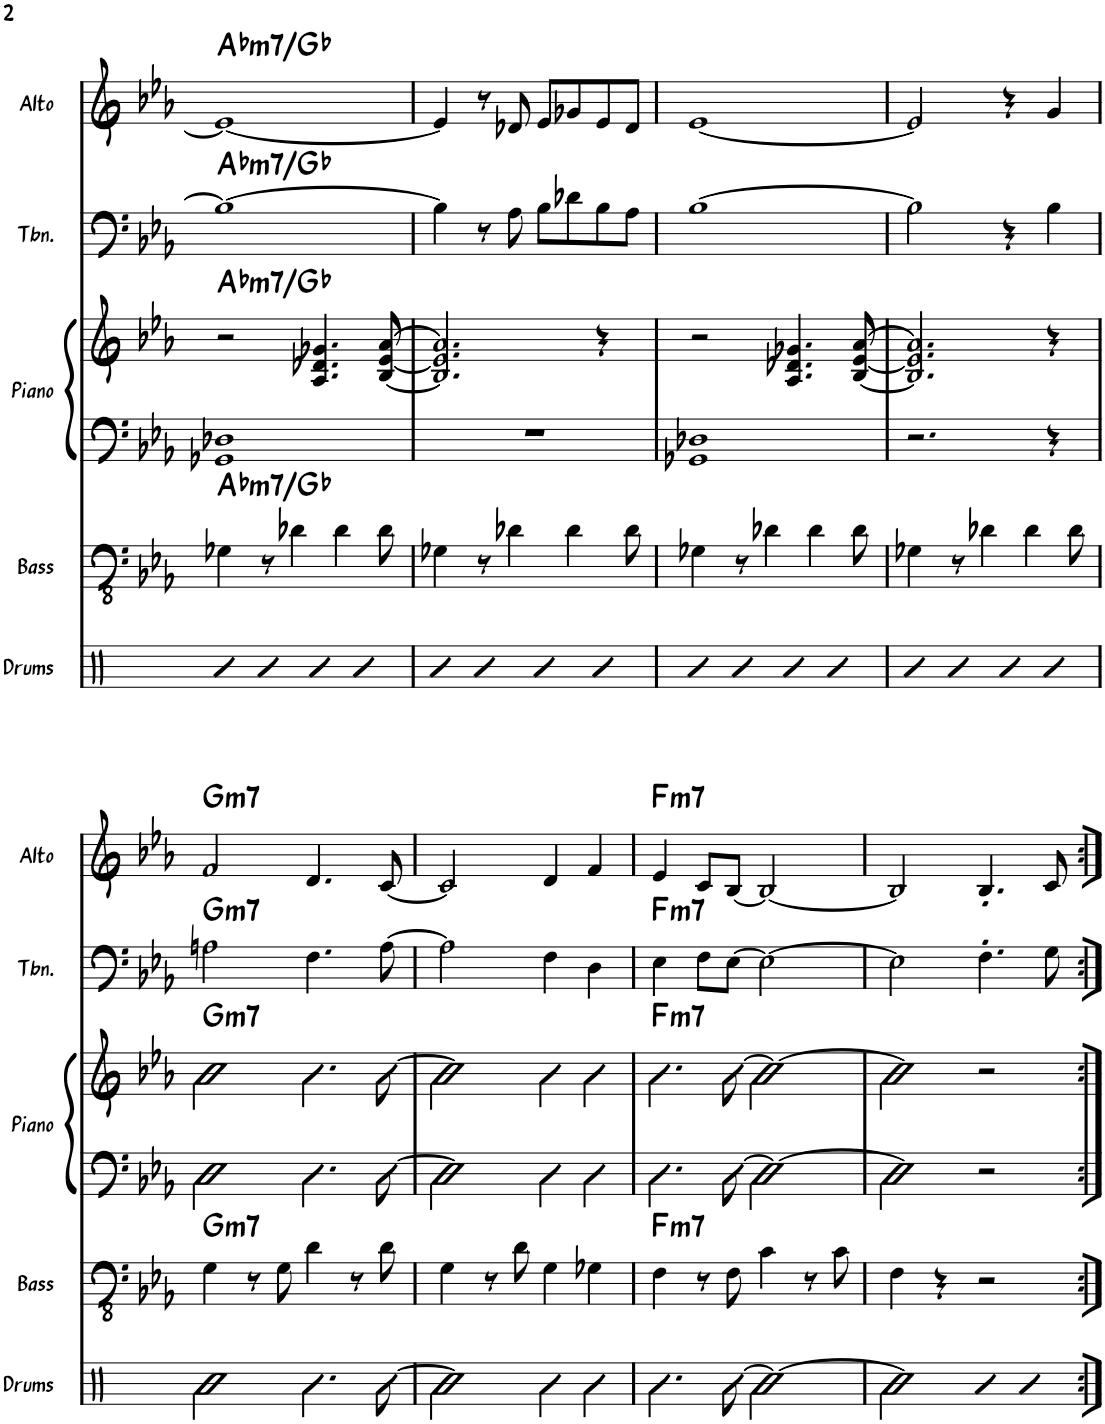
**kern	**kern	**harte	**kern	**kern	**harte	**kern	**harte	**kern	**harte
*part5	*part4	*part4	*part3	*part3	*part3	*part2	*part2	*part1	*part1
*staff6	*staff5	*	*staff4	*staff3	*	*staff2	*	*staff1	*
*I"Drums	*I"Bass	*	*I"Piano	*	*	*I"Trombone	*	*I"Alto Sax	*
*I'Drums	*I'Bass	*	*I'Piano	*	*	*I'Tbn.	*	*I'Alto	*
!!LO:PB:g=z
*clefX	*clefFv4	*	*clefF4	*clefG2	*	*clefF4	*	*clefG2	*
*	*	*	*	*	*	*	*	*Trd5c9	*
*k[]	*k[b-e-a-]	*	*k[b-e-a-]	*k[b-e-a-]	*	*k[b-e-a-]	*	*k[b-e-a-]	*
*M4/4	*M4/4	*	*M4/4	*M4/4	*	*M4/4	*	*M4/4	*
=6	=6	=6	=6	=6	=6	=6	=6	=6	=6
!	!	!LO:H:kt=m7	!	!	!LO:H:kt=m7	!	!LO:H:kt=m7	!	!LO:H:kt=m7
4R	4GG-X\	Ab:min7/b7	1GG-X 1D-X	2r	Ab:min7/b7	1B-_	Ab:min7/b7	1e-_	Ab:min7/b7
4R	8r	.	.	.	.	.	.	.	.
.	4D-X\	.	.	.	.	.	.	.	.
4R	.	.	.	4.A-/ 4.d-X/ 4.g-X/	.	.	.	.	.
.	4D-\	.	.	.	.	.	.	.	.
4R	.	.	.	.	.	.	.	.	.
.	8D-\	.	.	[8B-/ [8e-/ [8a-/	.	.	.	.	.
=7	=7	=7	=7	=7	=7	=7	=7	=7	=7
4R	4GG-X\	.	1r	2.B-/] 2.e-/] 2.a-/]	.	4B-\]	.	4e-/]	.
4R	8r	.	.	.	.	8r	.	8r	.
.	4D-X\	.	.	.	.	8A-\	.	8d-X/	.
4R	.	.	.	.	.	8B-\L	.	8e-/L	.
.	4D-\	.	.	.	.	8d-X\	.	8g-X/	.
4R	.	.	.	4r	.	8B-\	.	8e-/	.
.	8D-\	.	.	.	.	8A-\J	.	8d-/J	.
=8	=8	=8	=8	=8	=8	=8	=8	=8	=8
4R	4GG-X\	.	1GG-X 1D-X	2r	.	[1B-	.	[1e-	.
4R	8r	.	.	.	.	.	.	.	.
.	4D-X\	.	.	.	.	.	.	.	.
4R	.	.	.	4.A-/ 4.d-X/ 4.g-X/	.	.	.	.	.
.	4D-\	.	.	.	.	.	.	.	.
4R	.	.	.	.	.	.	.	.	.
.	8D-\	.	.	[8B-/ [8e-/ [8a-/	.	.	.	.	.
=9	=9	=9	=9	=9	=9	=9	=9	=9	=9
4R	4GG-X\	.	2.r	2.B-/] 2.e-/] 2.a-/]	.	2B-\]	.	2e-/]	.
4R	8r	.	.	.	.	.	.	.	.
.	4D-X\	.	.	.	.	.	.	.	.
4R	.	.	.	.	.	4r	.	4r	.
.	4D-\	.	.	.	.	.	.	.	.
4R	.	.	4r	4r	.	4B-\	.	4g/	.
.	8D-\	.	.	.	.	.	.	.	.
!!LO:LB:g=z
=10	=10	=10	=10	=10	=10	=10	=10	=10	=10
!	!	!LO:H:kt=m7	!	!	!LO:H:kt=m7	!	!LO:H:kt=m7	!	!LO:H:kt=m7
2R\	4GG\	G:min7	2f\	2f\	G:min7	2An\	G:min7	2f/	G:min7
.	8r	.	.	.	.	.	.	.	.
.	8GG\	.	.	.	.	.	.	.	.
4.R\	4D\	.	4.d\	4.d\	.	4.F\	.	4.d/	.
.	8r	.	.	.	.	.	.	.	.
[8R\	8D\	.	[8c\	[8c\	.	[8A\	.	[8c/	.
=11	=11	=11	=11	=11	=11	=11	=11	=11	=11
2R\]	4GG\	.	2c\]	2c\]	.	2A\]	.	2c/]	.
.	8r	.	.	.	.	.	.	.	.
.	8D\	.	.	.	.	.	.	.	.
4R\	4GG\	.	4d\	4d\	.	4F\	.	4d/	.
4R\	4GG-X\	.	4f\	4f\	.	4D\	.	4f/	.
=12	=12	=12	=12	=12	=12	=12	=12	=12	=12
!	!	!LO:H:kt=m7	!	!	!LO:H:kt=m7	!	!LO:H:kt=m7	!	!LO:H:kt=m7
4.R\	4FF\	F:min7	4.e-\	4.e-\	F:min7	4E-\	F:min7	4e-/	F:min7
.	8r	.	.	.	.	8F\L	.	8c/L	.
[8R\	8FF\	.	[8a-\	[8a-\	.	[8E-\J	.	[8B-/J	.
2R\_	4C\	.	2a-\_	2a-\_	.	2E-\_	.	2B-/_	.
.	8r	.	.	.	.	.	.	.	.
.	8C\	.	.	.	.	.	.	.	.
=13	=13	=13	=13	=13	=13	=13	=13	=13	=13
2R\]	4FF\	.	2a-\]	2a-\]	.	2E-\]	.	2B-/]	.
.	4r	.	.	.	.	.	.	.	.
4R	2r	.	2r	2r	.	4.F'\	.	4.B-'/	.
4R	.	.	.	.	.	.	.	.	.
.	.	.	.	.	.	8G\	.	8c/	.
=:|!	=:|!	=:|!	=:|!	=:|!	=:|!	=:|!	=:|!	=:|!	=:|!
*-	*-	*-	*-	*-	*-	*-	*-	*-	*-
